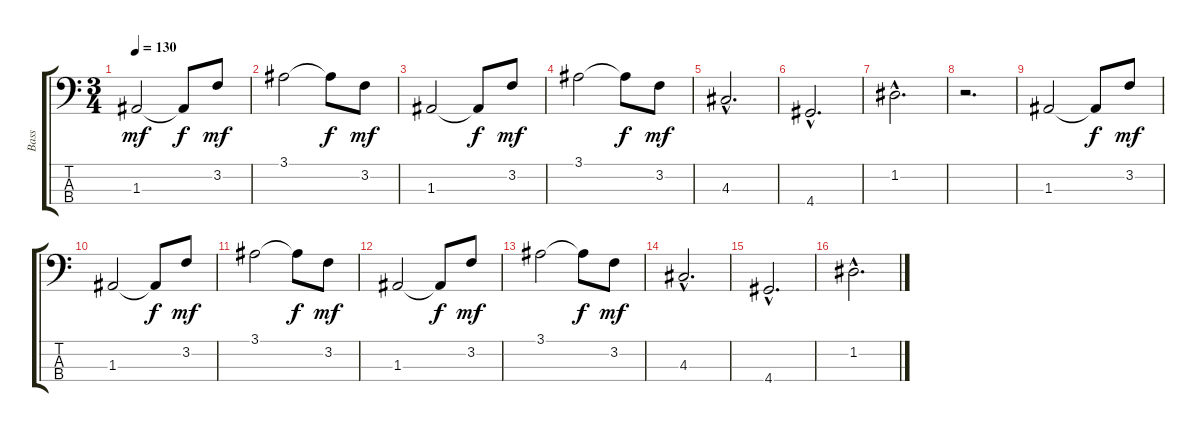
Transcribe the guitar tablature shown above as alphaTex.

\track ("Bass" "Bass") {instrument electricbassfinger}
\staff {score tabs}
\tuning (G2 D2 A1 E1) {hide}
\ts (3 4)
\tempo 130
\clef f4
\ks c
1.3.2{dy mf} 1.3{t}.8{dy f} 3.2.8{dy mf} |
3.1.2 3.1{t}.8{dy f} 3.2.8{dy mf} |
1.3.2 1.3{t}.8{dy f} 3.2.8{dy mf} |
3.1.2 3.1{t}.8{dy f} 3.2.8{dy mf} |
4.3{hac}.2{d} |
4.4{hac}.2{d} |
1.2{hac}.2{d} |
r.2{d} |
1.3.2 1.3{t}.8{dy f} 3.2.8{dy mf} |
1.3.2 1.3{t}.8{dy f} 3.2.8{dy mf} |
3.1.2 3.1{t}.8{dy f} 3.2.8{dy mf} |
1.3.2 1.3{t}.8{dy f} 3.2.8{dy mf} |
3.1.2 3.1{t}.8{dy f} 3.2.8{dy mf} |
4.3{hac}.2{d} |
4.4{hac}.2{d} |
1.2{hac}.2{d}
